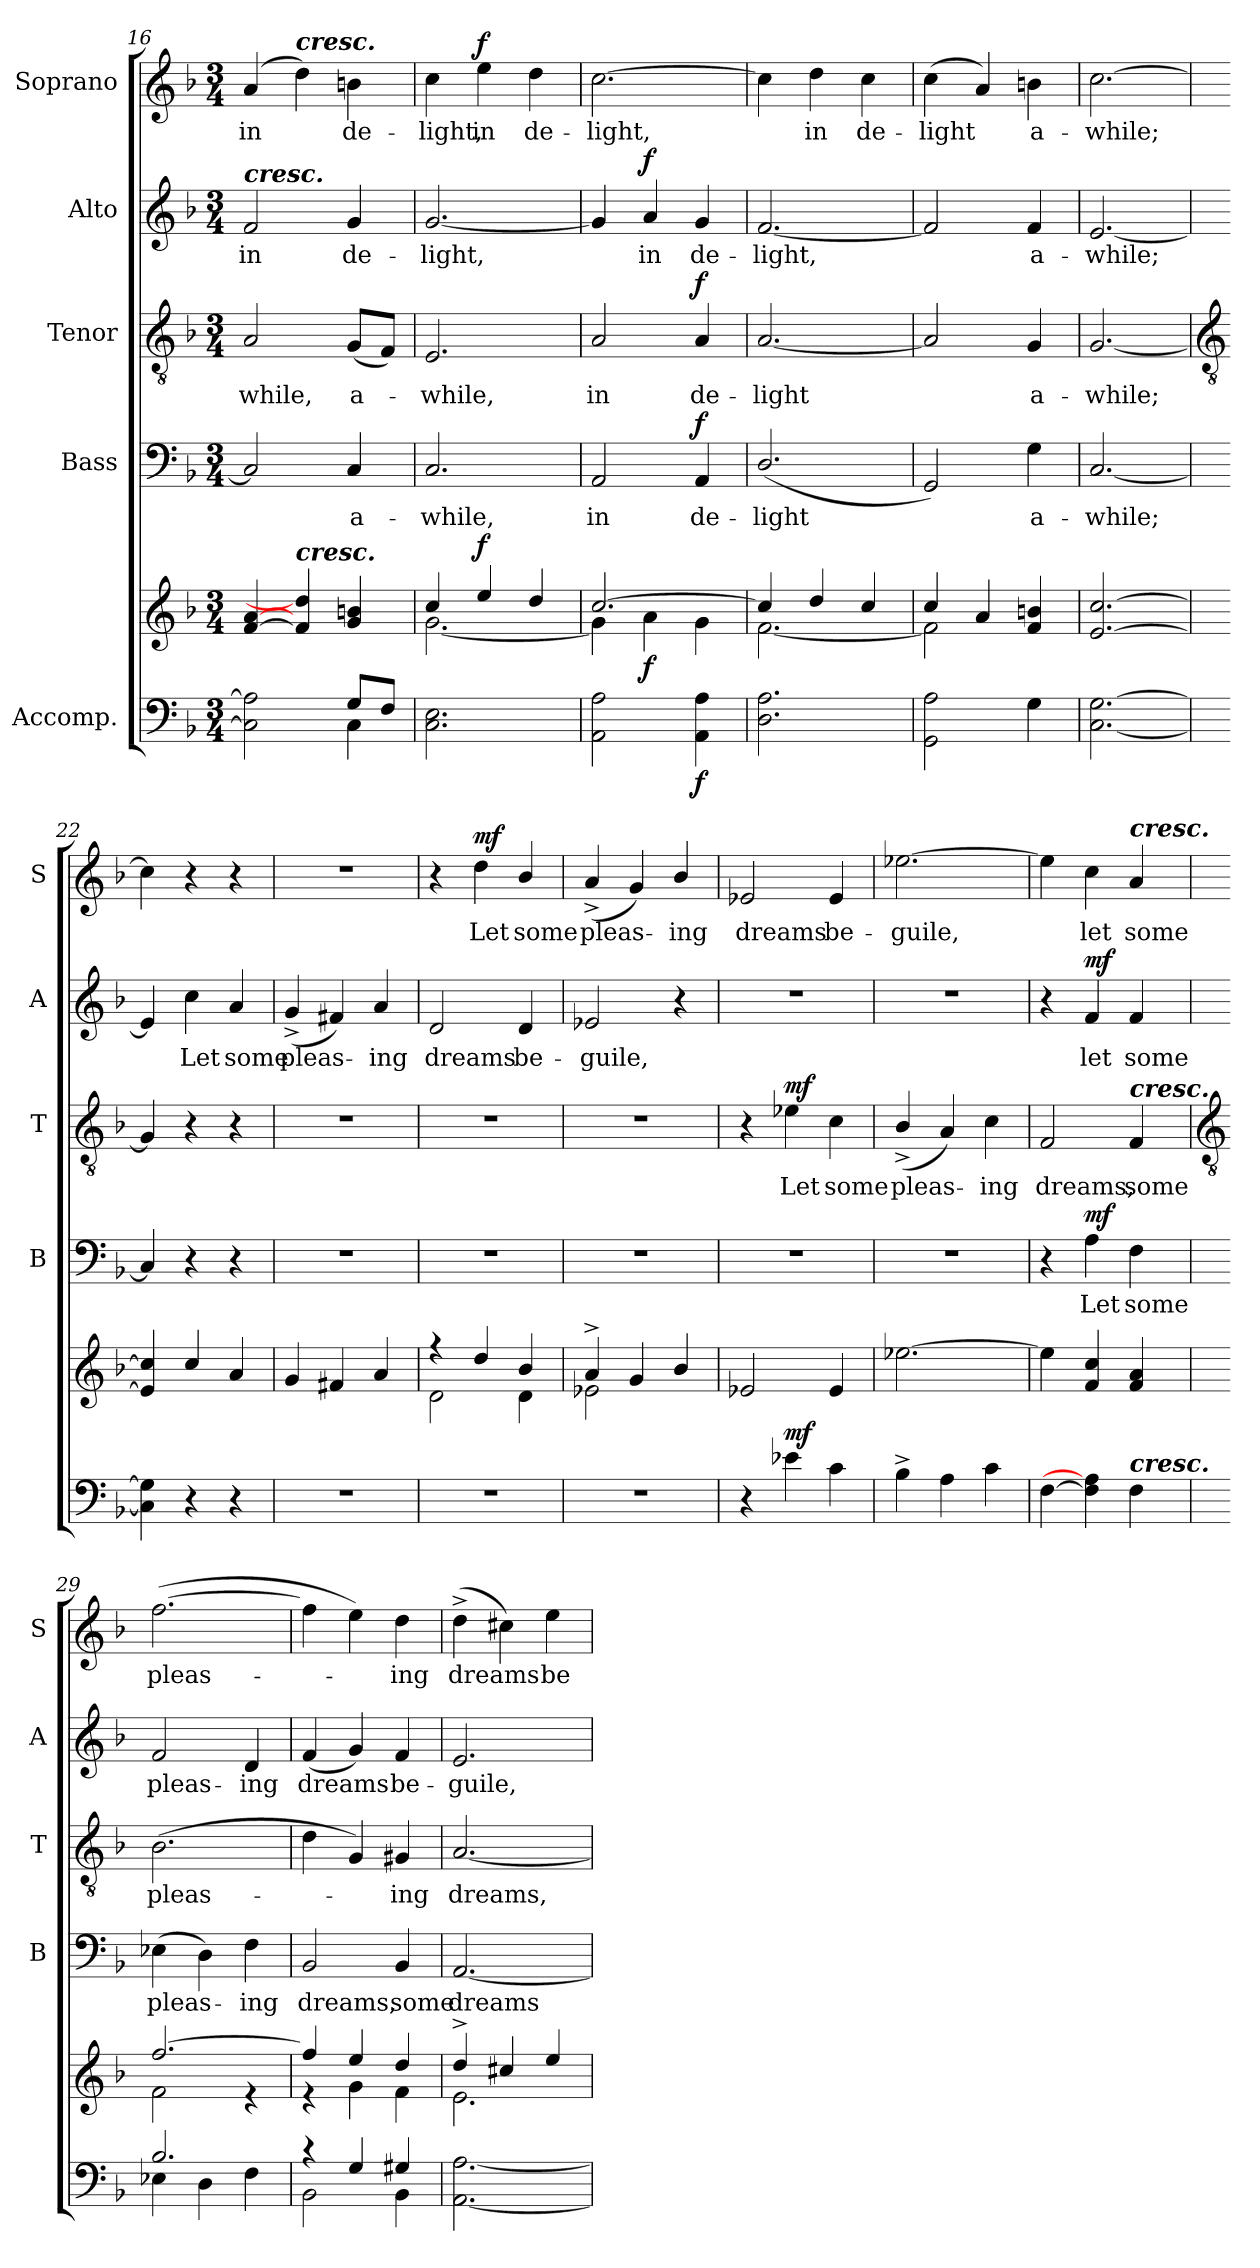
**kern	**kern	**dynam	**kern	**text	**dynam	**kern	**text	**dynam	**kern	**text	**dynam	**kern	**text	**dynam
*part5	*part5	*part5	*part4	*part4	*part4	*part3	*part3	*part3	*part2	*part2	*part2	*part1	*part1	*part1
*staff6	*staff5	*staff5/6	*staff4	*staff4	*staff4	*staff3	*staff3	*staff3	*staff2	*staff2	*staff2	*staff1	*staff1	*staff1
*I"Accomp.	*	*	*I"Bass	*	*	*I"Tenor	*	*	*I"Alto	*	*	*I"Soprano	*	*
*	*	*	*I'B	*	*	*I'T	*	*	*I'A	*	*	*I'S	*	*
*clefF4	*clefG2	*	*clefF4	*	*	*clefGv2	*	*	*clefG2	*	*	*clefG2	*	*
*k[b-]	*k[b-]	*	*k[b-]	*	*	*k[b-]	*	*	*k[b-]	*	*	*k[b-]	*	*
*F:	*F:	*	*F:	*	*	*F:	*	*	*F:	*	*	*F:	*	*
*M3/4	*M3/4	*	*M3/4	*	*	*M3/4	*	*	*M3/4	*	*	*M3/4	*	*
=16	=16	=16	=16	=16	=16	=16	=16	=16	=16	=16	=16	=16	=16	=16
*^	*^	*	*	*	*	*	*	*	*	*	*	*	*	*
!	!	!	!	!	!	!	!	!	!	!	!LO:TX:a:Bi:t=cresc.	!	!	!	!	!
!	!	!	!LO:N:vis=1	!	!	!	!	!	!LO:LY:b	!	!	!LO:LY:b	!	!	!LO:LY:b	!
2ryy	2C] 2A]	[4f/ [4a/	2.ryy	.	2C]	.	.	2A	-while,	.	2f	in	.	(4a	in	.
!	!	!	!	!	!	!	!	!	!	!	!	!	!	!LO:TX:a:Bi:t=cresc.	!	!
!	!	!LO:TX:a:Bi:t=cresc.	!	!	!	!	!	!	!	!	!	!	!	!	!	!
.	.	4f/] 4dd/]	.	.	.	.	.	.	.	.	.	.	.	4dd)	.	.
!	!	!	!	!	!	!LO:LY:b	!	!	!LO:LY:b	!	!	!LO:LY:b	!	!	!LO:LY:b	!
8G/L	4C\	4g/ 4bn/	.	.	4C	a-	.	(<8GL	a-	.	4g	de-	.	4bn	de-	.
8F/J	.	.	.	.	.	.	.	8FJ)	.	.	.	.	.	.	.	.
*v	*v	*	*	*	*	*	*	*	*	*	*	*	*	*	*	*
=17	=17	=17	=17	=17	=17	=17	=17	=17	=17	=17	=17	=17	=17	=17	=17
!	!	!	!	!	!LO:LY:b	!	!	!LO:LY:b	!	!	!LO:LY:b	!	!	!LO:LY:b	!
2.C 2.E	4cc/	[2.g\	.	2.C	-while,	.	2.E	while,	.	[2.g	-light,	.	4cc	-light,	.
!	!	!	!LO:DY:a	!	!	!	!	!	!	!	!	!	!	!LO:LY:b	!LO:DY:b
.	4ee/	.	f	.	.	.	.	.	.	.	.	.	4ee	in	f
!	!	!	!	!	!	!	!	!	!	!	!	!	!	!LO:LY:b	!
.	4dd/	.	.	.	.	.	.	.	.	.	.	.	4dd	de-	.
=18	=18	=18	=18	=18	=18	=18	=18	=18	=18	=18	=18	=18	=18	=18	=18
!	!	!	!	!	!LO:LY:b	!	!	!LO:LY:b	!	!	!	!	!	!LO:LY:b	!
2AA 2A	[2.cc/	4g\]	.	2AA	in	.	2A	in	.	4g]	.	.	[2.cc	-light,	.
!	!	!	!LO:DY:b	!	!	!	!	!	!	!	!LO:LY:b	!LO:DY:b	!	!	!
.	.	4a\	f	.	.	.	.	.	.	4a	in	f	.	.	.
!	!	!	!LO:DY:b=2	!	!LO:LY:b	!LO:DY:b	!	!LO:LY:b	!LO:DY:b	!	!LO:LY:b	!	!	!	!
4AA 4A	.	4g\	f	4AA	de-	f	4A	de-	f	4g	de-	.	.	.	.
=19	=19	=19	=19	=19	=19	=19	=19	=19	=19	=19	=19	=19	=19	=19	=19
!	!	!	!	!	!LO:LY:b	!	!	!LO:LY:b	!	!	!LO:LY:b	!	!	!	!
2.D\ 2.A\	4cc/]	[2.f\	.	(<2.D/	-light	.	[2.A	-light	.	[2.f	-light,	.	4cc]	.	.
!	!	!	!	!	!	!	!	!	!	!	!	!	!	!LO:LY:b	!
.	4dd/	.	.	.	.	.	.	.	.	.	.	.	4dd	in	.
!	!	!	!	!	!	!	!	!	!	!	!	!	!	!LO:LY:b	!
.	4cc/	.	.	.	.	.	.	.	.	.	.	.	4cc	de-	.
=20	=20	=20	=20	=20	=20	=20	=20	=20	=20	=20	=20	=20	=20	=20	=20
!	!	!	!	!	!	!	!	!	!	!	!	!	!	!LO:LY:b	!
2GG 2A	4cc/	2f\]	.	2GG)	.	.	2A]	.	.	2f]	.	.	(<4cc	-light	.
.	4a/	.	.	.	.	.	.	.	.	.	.	.	4a)	.	.
!	!	!	!	!	!LO:LY:b	!	!	!LO:LY:b	!	!	!LO:LY:b	!	!	!LO:LY:b	!
4G	4f/ 4bn/	4ryy	.	4G	a-	.	4G	a-	.	4f	a-	.	4bn	a-	.
=21	=21	=21	=21	=21	=21	=21	=21	=21	=21	=21	=21	=21	=21	=21	=21
!	!	!	!	!	!LO:LY:b	!	!	!LO:LY:b	!	!	!LO:LY:b	!	!	!LO:LY:b	!
[2.C [2.G	[2.e/ [2.cc/	2.ryy	.	[2.C	-while;	.	[2.G	-while;	.	[2.e	-while;	.	[2.cc	-while;	.
!!LO:LB:g=z
=22	=22	=22	=22	=22	=22	=22	=22	=22	=22	=22	=22	=22	=22	=22	=22
*	*	*	*	*	*	*	*clefGv2	*	*	*	*	*	*	*	*
4C] 4G]	4e/] 4cc/]	2.ryy	.	4C]	.	.	4G]	.	.	4e]	.	.	4cc]	.	.
!	!	!	!	!	!	!	!	!	!	!	!LO:LY:b	!	!	!	!
4r	4cc/	.	.	4r	.	.	4r	.	.	4cc	Let	.	4r	.	.
!	!	!	!	!	!	!	!	!	!	!	!LO:LY:b	!	!	!	!
4r	4a/	.	.	4r	.	.	4r	.	.	4a	some	.	4r	.	.
=23	=23	=23	=23	=23	=23	=23	=23	=23	=23	=23	=23	=23	=23	=23	=23
!LO:N:vis=1	!LO:N:vis=1	!	!	!LO:N:vis=1	!	!	!LO:N:vis=1	!	!	!	!LO:LY:b	!	!LO:N:vis=1	!	!
2.r	2.ryy	4g/	.	2.r	.	.	2.r	.	.	(<4g^	pleas-	.	2.r	.	.
.	.	4f#X/	.	.	.	.	.	.	.	4f#X)	.	.	.	.	.
!	!	!	!	!	!	!	!	!	!	!	!LO:LY:b	!	!	!	!
.	.	4a/	.	.	.	.	.	.	.	4a	ing	.	.	.	.
=24	=24	=24	=24	=24	=24	=24	=24	=24	=24	=24	=24	=24	=24	=24	=24
!LO:N:vis=1	!	!	!	!LO:N:vis=1	!	!	!LO:N:vis=1	!	!	!	!LO:LY:b	!	!	!	!
2.r	4r	2d\	.	2.r	.	.	2.r	.	.	2d	dreams	.	4r	.	.
!	!	!	!	!	!	!	!	!	!	!	!	!	!	!LO:LY:b	!LO:DY:b
.	4dd/	.	.	.	.	.	.	.	.	.	.	.	4dd	Let	mf
!	!	!	!	!	!	!	!	!	!	!	!LO:LY:b	!	!	!LO:LY:b	!
.	4b-/	4d\	.	.	.	.	.	.	.	4d	be-	.	4b-/	some	.
=25	=25	=25	=25	=25	=25	=25	=25	=25	=25	=25	=25	=25	=25	=25	=25
!LO:N:vis=1	!	!	!	!LO:N:vis=1	!	!	!LO:N:vis=1	!	!	!	!LO:LY:b	!	!	!LO:LY:b	!
2.r	4a^/	2e-X\	.	2.r	.	.	2.r	.	.	2e-X	-guile,	.	(<4a^	pleas-	.
.	4g/	.	.	.	.	.	.	.	.	.	.	.	4g)	.	.
!	!	!	!	!	!	!	!	!	!	!	!	!	!	!LO:LY:b	!
.	4b-/	4ryy	.	.	.	.	.	.	.	4r	.	.	4b-/	ing	.
=26	=26	=26	=26	=26	=26	=26	=26	=26	=26	=26	=26	=26	=26	=26	=26
!	!	!	!	!LO:N:vis=1	!	!	!	!	!	!LO:N:vis=1	!	!	!	!LO:LY:b	!
4r	2e-X/	2.ryy	.	2.r	.	.	4r	.	.	2.r	.	.	2e-X	dreams	.
!	!	!	!LO:DY:a=2	!	!	!	!	!LO:LY:b	!LO:DY:b	!	!	!	!	!	!
4e-X	.	.	mf	.	.	.	4e-X	Let	mf	.	.	.	.	.	.
!	!	!	!	!	!	!	!	!LO:LY:b	!	!	!	!	!	!LO:LY:b	!
4c	4e-/	.	.	.	.	.	4c	some	.	.	.	.	4e-	be-	.
=27	=27	=27	=27	=27	=27	=27	=27	=27	=27	=27	=27	=27	=27	=27	=27
!	!	!	!	!LO:N:vis=1	!	!	!	!LO:LY:b	!	!LO:N:vis=1	!	!	!	!LO:LY:b	!
4B-^\	[2.ee-X\	2.ryy	.	2.r	.	.	(<4B-^/	pleas-	.	2.r	.	.	[2.ee-X	-guile,	.
4A	.	.	.	.	.	.	4A)	.	.	.	.	.	.	.	.
!	!	!	!	!	!	!	!	!LO:LY:b	!	!	!	!	!	!	!
4c	.	.	.	.	.	.	4c	ing	.	.	.	.	.	.	.
=28	=28	=28	=28	=28	=28	=28	=28	=28	=28	=28	=28	=28	=28	=28	=28
!	!	!	!	!	!	!	!	!LO:LY:b	!	!	!	!	!	!	!
[4F	4ee-\]	2.ryy	.	4r	.	.	2F	dreams,	.	4r	.	.	4ee-]	.	.
!	!	!	!	!	!LO:LY:b	!LO:DY:b	!	!	!	!	!LO:LY:b	!LO:DY:b	!	!LO:LY:b	!
4F] 4A]	4f/ 4cc/	.	.	4A	Let	mf	.	.	.	4f	let	mf	4cc	let	.
!	!	!	!	!	!	!	!	!	!	!	!	!	!LO:TX:a:Bi:t=cresc.	!	!
!	!	!	!	!	!	!	!LO:TX:a:Bi:t=cresc.	!	!	!	!	!	!	!	!
!LO:TX:a:Bi:t=cresc.	!	!	!	!	!	!	!	!	!	!	!	!	!	!	!
!	!	!	!	!	!LO:LY:b	!	!	!LO:LY:b	!	!	!LO:LY:b	!	!	!LO:LY:b	!
4F	4f/ 4a/	.	.	4F	some	.	4F	some	.	4f	some	.	4a	some	.
!!LO:LB:g=z
=29	=29	=29	=29	=29	=29	=29	=29	=29	=29	=29	=29	=29	=29	=29	=29
*	*	*	*	*	*	*	*clefGv2	*	*	*	*	*	*	*	*
*^	*	*	*	*	*	*	*	*	*	*	*	*	*	*	*
!	!	!	!	!	!	!LO:LY:b	!	!	!LO:LY:b	!	!	!LO:LY:b	!	!	!LO:LY:b	!
2.B-/	4E-X\	[2.ff/	2f\	.	(>4E-X	pleas-	.	(<2.B-	pleas-	.	2f	pleas-	.	(>[2.ff	pleas-	.
.	4D\	.	.	.	4D)	.	.	.	.	.	.	.	.	.	.	.
!	!	!	!	!	!	!LO:LY:b	!	!	!	!	!	!LO:LY:b	!	!	!	!
.	4F\	.	4r	.	4F	ing	.	.	.	.	4d	-ing	.	.	.	.
=30	=30	=30	=30	=30	=30	=30	=30	=30	=30	=30	=30	=30	=30	=30	=30	=30
!	!	!	!	!	!	!LO:LY:b	!	!	!	!	!	!LO:LY:b	!	!	!	!
4r	2BB-\	4ff/]	4r	.	2BB-	dreams,	.	4d	.	.	(<4f	dreams	.	4ff]	.	.
4G/	.	4ee/	4g\	.	.	.	.	4G)	.	.	4g)	.	.	4ee)	.	.
!	!	!	!	!	!	!LO:LY:b	!	!	!LO:LY:b	!	!	!LO:LY:b	!	!	!LO:LY:b	!
4G#X/	4BB-\	4dd/	4f\	.	4BB-	some	.	4G#X	ing	.	4f	be-	.	4dd	ing	.
=31	=31	=31	=31	=31	=31	=31	=31	=31	=31	=31	=31	=31	=31	=31	=31	=31
!LO:N:vis=1	!	!	!	!	!	!LO:LY:b	!	!	!LO:LY:b	!	!	!LO:LY:b	!	!	!LO:LY:b	!
2.ryy	[2.AA\ [2.A\	4dd^/	2.e\	.	[2.AA	dreams	.	[2.A	dreams,	.	2.e	-guile,	.	(>4dd^	dreams	.
.	.	4cc#X/	.	.	.	.	.	.	.	.	.	.	.	4cc#X)	.	.
!	!	!	!	!	!	!	!	!	!	!	!	!	!	!	!LO:LY:b	!
.	.	4ee/	.	.	.	.	.	.	.	.	.	.	.	4ee	be-	.
*v	*v	*	*	*	*	*	*	*	*	*	*	*	*	*	*	*
*	*v	*v	*	*	*	*	*	*	*	*	*	*	*	*	*
=	=	=	=	=	=	=	=	=	=	=	=	=	=	=
*-	*-	*-	*-	*-	*-	*-	*-	*-	*-	*-	*-	*-	*-	*-
